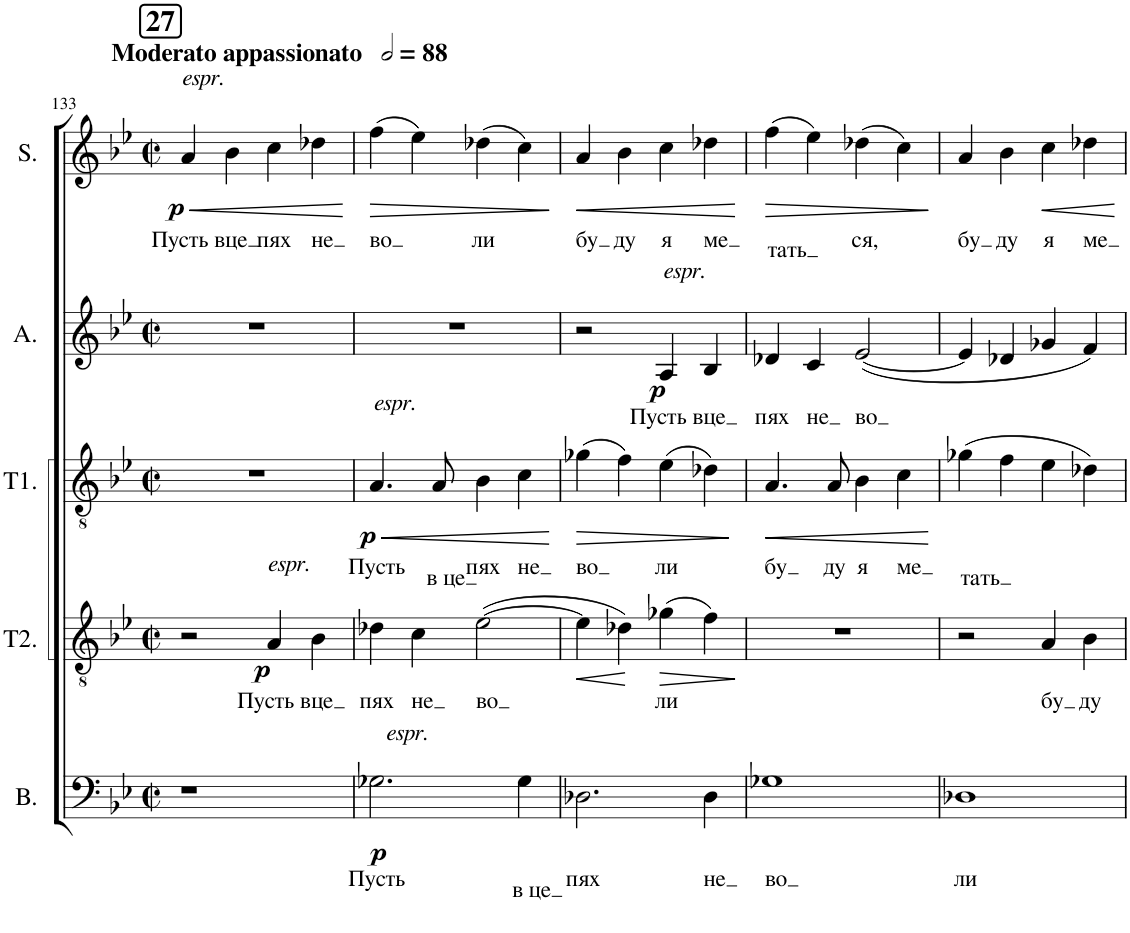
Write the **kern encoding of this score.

**kern	**text	**dynam	**kern	**text	**dynam	**kern	**text	**dynam	**kern	**text	**dynam	**kern	**text	**dynam
*part5	*part5	*part5	*part4	*part4	*part4	*part3	*part3	*part3	*part2	*part2	*part2	*part1	*part1	*part1
*staff5	*staff5	*staff5	*staff4	*staff4	*staff4	*staff3	*staff3	*staff3	*staff2	*staff2	*staff2	*staff1	*staff1	*staff1
*I"Bass	*	*	*I"Tenor 2	*	*	*I"Tenor 1	*	*	*I"Alto	*	*	*I"Soprano	*	*
*I'B.	*	*	*I'T2.	*	*	*I'T1.	*	*	*I'A.	*	*	*I'S.	*	*
!!LO:PB:g=z
*clefF4	*	*	*clefGv2	*	*	*clefGv2	*	*	*clefG2	*	*	*clefG2	*	*
*k[b-e-]	*	*	*k[b-e-]	*	*	*k[b-e-]	*	*	*k[b-e-]	*	*	*k[b-e-]	*	*
*M2/2	*	*	*M2/2	*	*	*M2/2	*	*	*M2/2	*	*	*M2/2	*	*
*met(c|)	*	*	*met(c|)	*	*	*met(c|)	*	*	*met(c|)	*	*	*met(c|)	*	*
*MM176	*	*	*MM176	*	*	*MM176	*	*	*MM176	*	*	*MM176	*	*
!!LO:REH:place=s1:a:B:cj:fs=14:t=27
=133	=133	=133	=133	=133	=133	=133	=133	=133	=133	=133	=133	=133	=133	=133
!	!	!	!	!	!	!	!	!	!	!	!	!LO:TX:a:B:t=Moderato appassionato	!	!
!	!	!	!	!	!	!	!	!	!	!	!	!LO:TX:a:i:t=espr.	!	!
!	!	!	!	!	!	!	!	!	!	!	!	!	!LO:LY:b	!LO:HP:b
!	!	!	!	!	!	!	!	!	!	!	!	!	!	!LO:DY:n=1:b
1r	.	.	2r	.	.	1r	.	.	1r	.	.	4a/	Пусть в	< p
!	!	!	!	!	!	!	!	!	!	!	!	!	!LO:LY:b	!
.	.	.	.	.	.	.	.	.	.	.	.	4b-\	це	.
!	!	!	!LO:TX:a:i:t=espr.	!	!	!	!	!	!	!	!	!	!	!
!	!	!	!	!LO:LY:b	!LO:DY:b	!	!	!	!	!	!	!	!LO:LY:b	!
.	.	.	4A/	Пусть в	p	.	.	.	.	.	.	4cc\	пях	.
!	!	!	!	!LO:LY:b	!	!	!	!	!	!	!	!	!LO:LY:b	!
.	.	.	4B-\	це	.	.	.	.	.	.	.	4dd-X\	не	.
.	.	.	.	.	.	.	.	.	.	.	.	.	.	[
=134	=134	=134	=134	=134	=134	=134	=134	=134	=134	=134	=134	=134	=134	=134
!	!	!	!	!	!	!LO:TX:a:i:t=espr.	!	!	!	!	!	!	!	!
!LO:TX:a:i:t=espr.	!	!	!	!	!	!	!	!	!	!	!	!	!	!
!	!LO:LY:b	!LO:DY:b	!	!LO:LY:b	!	!	!LO:LY:b	!LO:HP:b	!	!	!	!	!LO:LY:b	!LO:HP:b
!	!	!	!	!	!	!	!	!LO:DY:n=1:b	!	!	!	!	!	!
2.G-X\	Пусть	p	4d-X\	пях	.	4.A/	Пусть	< p	1r	.	.	(4ff\	во	>
!	!	!	!	!LO:LY:b	!	!	!	!	!	!	!	!	!	!
.	.	.	4c\	не	.	.	.	.	.	.	.	4ee-\)	.	.
!	!	!	!	!	!	!	!LO:LY:b	!	!	!	!	!	!	!
.	.	.	.	.	.	8A/	в це	.	.	.	.	.	.	.
!	!	!	!	!LO:LY:b	!	!	!LO:LY:b	!	!	!	!	!	!LO:LY:b	!
.	.	.	([2e-\	во	.	4B-\	пях	.	.	.	.	(4dd-X\	ли	.
!	!LO:LY:b	!	!	!	!	!	!LO:LY:b	!	!	!	!	!	!	!
4G-\	в це	.	.	.	.	4c\	не	.	.	.	.	4cc\)	.	.
.	.	.	.	.	.	.	.	[	.	.	.	.	.	]
=135	=135	=135	=135	=135	=135	=135	=135	=135	=135	=135	=135	=135	=135	=135
!	!LO:LY:b	!	!	!	!LO:HP:b	!	!LO:LY:b	!LO:HP:b	!	!	!	!	!LO:LY:b	!LO:HP:b
2.D-X\	пях	.	4e-\]	.	<	(4g-X\	во	>	2r	.	.	4a/	бу	<
!	!	!	!	!	!	!	!	!	!	!	!	!	!LO:LY:b	!
.	.	.	4d-X\)	.	.	4f\)	.	.	.	.	.	4b-\	ду	.
!	!	!	!	!	!	!	!	!	!LO:TX:a:i:t=espr.	!	!	!	!	!
!	!	!	!	!LO:LY:b	!LO:HP:n=1:b	!	!LO:LY:b	!	!	!LO:LY:b	!LO:DY:b	!	!LO:LY:b	!
.	.	.	(4g-X\	ли	[ >	(4e-\	ли	.	4A/	Пусть в	p	4cc\	я	.
!	!LO:LY:b	!	!	!	!	!	!	!	!	!LO:LY:b	!	!	!LO:LY:b	!
4D-\	не	.	4f\)	.	.	4d-X\)	.	.	4B-/	це	.	4dd-X\	ме	.
.	.	.	.	.	]	.	.	]	.	.	.	.	.	[
=136	=136	=136	=136	=136	=136	=136	=136	=136	=136	=136	=136	=136	=136	=136
!	!LO:LY:b	!	!	!	!	!	!LO:LY:b	!LO:HP:b	!	!LO:LY:b	!	!	!LO:LY:b	!LO:HP:b
1G-X	во	.	1r	.	.	4.A/	бу	<	4d-X/	пях	.	(4ff\	тать	>
!	!	!	!	!	!	!	!	!	!	!LO:LY:b	!	!	!	!
.	.	.	.	.	.	.	.	.	4c/	не	.	4ee-\)	.	.
!	!	!	!	!	!	!	!LO:LY:b	!	!	!	!	!	!	!
.	.	.	.	.	.	8A/	ду	.	.	.	.	.	.	.
!	!	!	!	!	!	!	!LO:LY:b	!	!	!LO:LY:b	!	!	!LO:LY:b	!
.	.	.	.	.	.	4B-\	я	.	([2e-/	во	.	(4dd-X\	ся,	.
!	!	!	!	!	!	!	!LO:LY:b	!	!	!	!	!	!	!
.	.	.	.	.	.	4c\	ме	.	.	.	.	4cc\)	.	.
.	.	.	.	.	.	.	.	[	.	.	.	.	.	]
=137	=137	=137	=137	=137	=137	=137	=137	=137	=137	=137	=137	=137	=137	=137
!	!LO:LY:b	!	!	!	!	!	!LO:LY:b	!	!	!	!	!	!LO:LY:b	!
1D-X	ли	.	2r	.	.	(4g-X\	тать	.	4e-/]	.	.	4a/	бу	.
!	!	!	!	!	!	!	!	!	!	!	!	!	!LO:LY:b	!
.	.	.	.	.	.	4f\	.	.	4d-X/	.	.	4b-\	ду	.
!	!	!	!	!LO:LY:b	!	!	!	!	!	!	!	!	!LO:LY:b	!LO:HP:b
.	.	.	4A/	бу	.	4e-\	.	.	4g-X/	.	.	4cc\	я	<
!	!	!	!	!LO:LY:b	!	!	!	!	!	!	!	!	!LO:LY:b	!
.	.	.	4B-\	ду	.	4d-X\)	.	.	4f/)	.	.	4dd-X\	ме	.
.	.	.	.	.	.	.	.	.	.	.	.	.	.	[
=	=	=	=	=	=	=	=	=	=	=	=	=	=	=
*-	*-	*-	*-	*-	*-	*-	*-	*-	*-	*-	*-	*-	*-	*-
